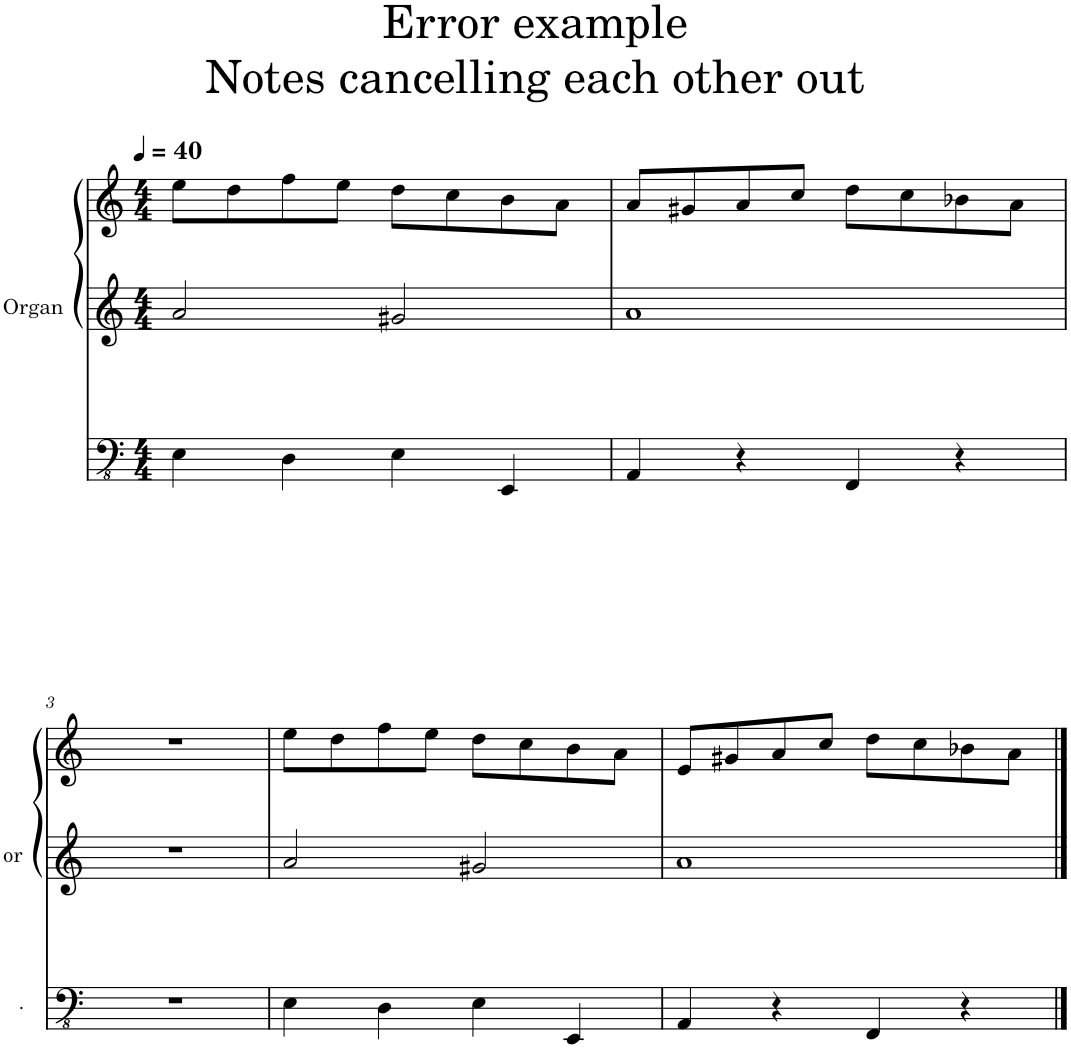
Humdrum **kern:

**kern	**kern	**kern
*part3	*part2	*part1
*staff3	*staff2	*staff1
*I"Contrabasses (section)	*I"Organ	*I"Flute
*	*I'or	*I'Fl
*clefFv4	*clefG2	*clefG2
*Trd7c12	*	*
*k[]	*k[]	*k[]
*M4/4	*M4/4	*M4/4
*MM40	*MM40	*MM40
=1	=1	=1
4EE\	2a/	8ee\L
.	.	8dd\
4DD\	.	8ff\
.	.	8ee\J
4EE\	2g#X/	8dd\L
.	.	8cc\
4EEE/	.	8b\
.	.	8a\J
=2	=2	=2
4AAA/	1a	8a/L
.	.	8g#X/
4r	.	8a/
.	.	8cc/J
4FFF/	.	8dd\L
.	.	8cc\
4r	.	8b-X\
.	.	8a\J
!!LO:LB:g=z
=3	=3	=3
1r	1r	1r
=4	=4	=4
4EE\	2a/	8ee\L
.	.	8dd\
4DD\	.	8ff\
.	.	8ee\J
4EE\	2g#X/	8dd\L
.	.	8cc\
4EEE/	.	8b\
.	.	8a\J
=5	=5	=5
4AAA/	1a	8e/L
.	.	8g#X/
4r	.	8a/
.	.	8cc/J
4FFF/	.	8dd\L
.	.	8cc\
4r	.	8b-X\
.	.	8a\J
==	==	==
*-	*-	*-
